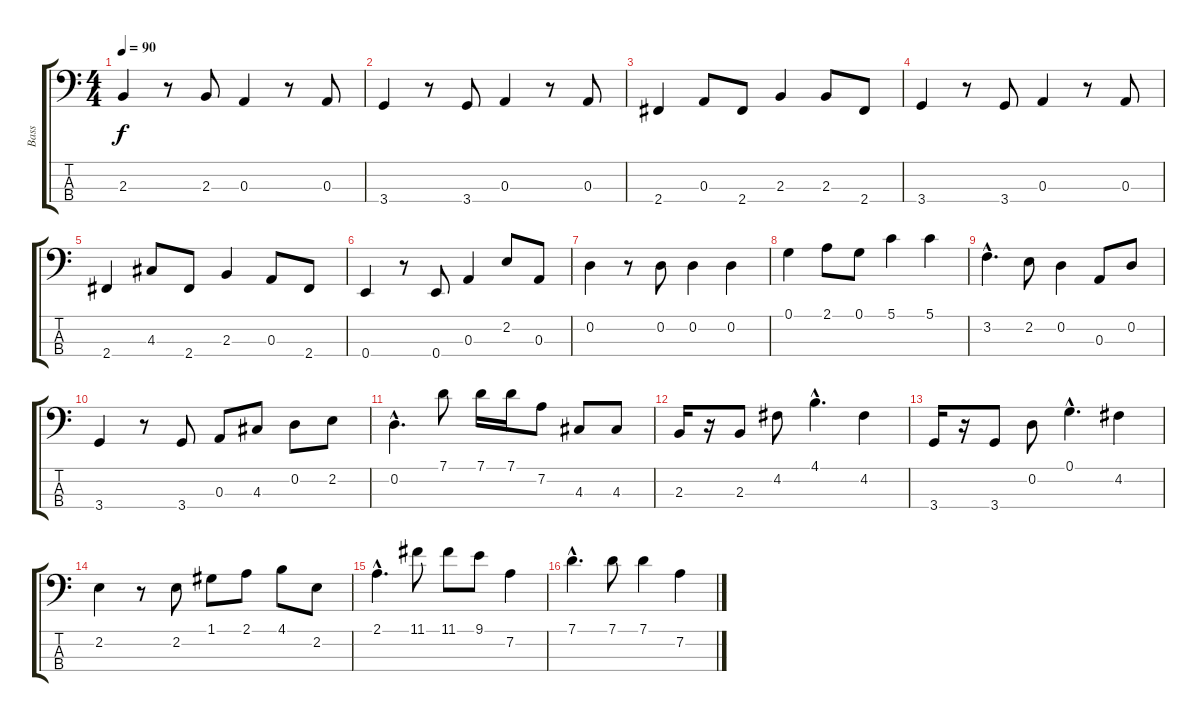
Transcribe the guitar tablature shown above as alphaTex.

\track ("Bass" "Bass") {instrument electricbassfinger}
\staff {score tabs}
\tuning (G2 D2 A1 E1) {hide}
\ts (4 4)
\tempo 90
\clef f4
\ks c
2.3.4{dy f} r.8 2.3.8 0.3.4 r.8 0.3.8 |
3.4.4 r.8 3.4.8 0.3.4 r.8 0.3.8 |
2.4.4 0.3.8 2.4.8 2.3.4 2.3.8 2.4.8 |
3.4.4 r.8 3.4.8 0.3.4 r.8 0.3.8 |
2.4.4 4.3.8 2.4.8 2.3.4 0.3.8 2.4.8 |
0.4.4 r.8 0.4.8 0.3.4 2.2.8 0.3.8 |
0.2.4 r.8 0.2.8 0.2.4 0.2.4 |
0.1.4 2.1.8 0.1.8 5.1.4 5.1.4 |
3.2{hac}.4{d} 2.2.8 0.2.4 0.3.8 0.2.8 |
3.4.4 r.8 3.4.8 0.3.8 4.3.8 0.2.8 2.2.8 |
0.2{hac}.4{d} 7.1.8 7.1.16 7.1.16 7.2.8 4.3.8 4.3.8 |
2.3.16 r.16 2.3.8 4.2.8 4.1{hac}.4{d} 4.2.4 |
3.4.16 r.16 3.4.8 0.2.8 0.1{hac}.4{d} 4.2.4 |
2.2.4 r.8 2.2.8 1.1.8 2.1.8 4.1.8 2.2.8 |
2.1{hac}.4{d} 11.1.8 11.1.8 9.1.8 7.2.4 |
7.1{hac}.4{d} 7.1.8 7.1.4 7.2.4
